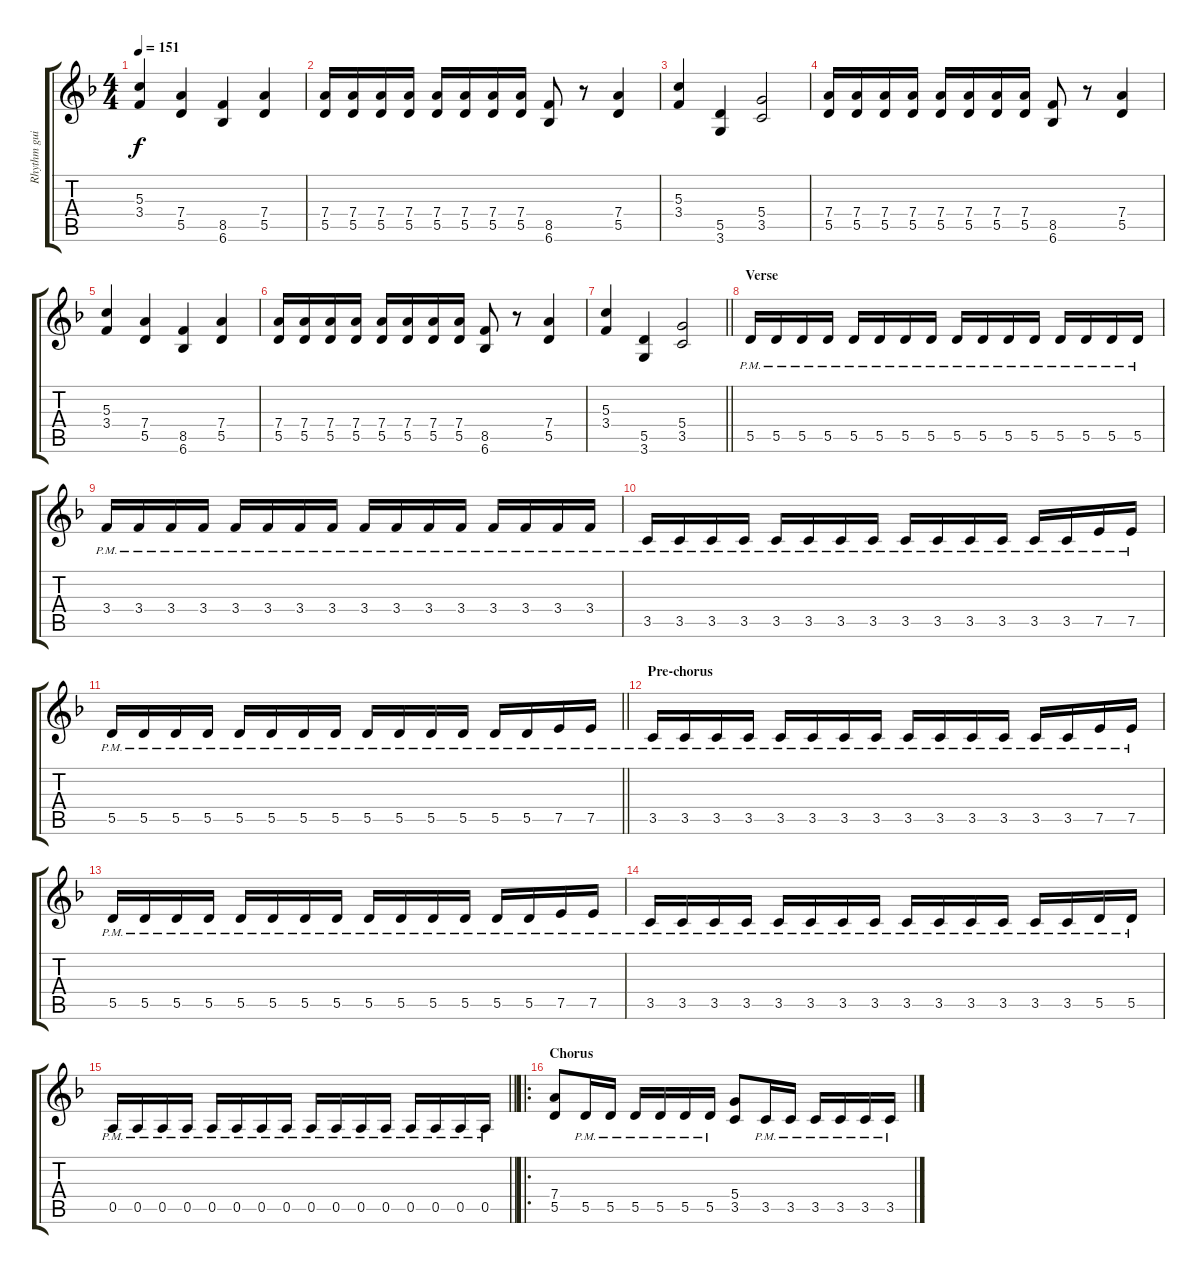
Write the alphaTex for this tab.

\track ("Rhythm guitar" "Rhythm gui") {instrument distortionguitar}
\staff {score tabs}
\tuning (E4 B3 G3 D3 A2 E2) {hide}
\ts (4 4)
\tempo 151
\clef g2
\ks dminor
(5.3 3.4).4{dy f} (7.4 5.5).4 (8.5 6.6).4 (7.4 5.5).4 |
(7.4 5.5).16 (7.4 5.5).16 (7.4 5.5).16 (7.4 5.5).16 (7.4 5.5).16 (7.4 5.5).16 (7.4 5.5).16 (7.4 5.5).16 (8.5 6.6).8 r.8 (7.4 5.5).4 |
(5.3 3.4).4 (5.5 3.6).4 (5.4 3.5).2 |
(7.4 5.5).16 (7.4 5.5).16 (7.4 5.5).16 (7.4 5.5).16 (7.4 5.5).16 (7.4 5.5).16 (7.4 5.5).16 (7.4 5.5).16 (8.5 6.6).8 r.8 (7.4 5.5).4 |
(5.3 3.4).4 (7.4 5.5).4 (8.5 6.6).4 (7.4 5.5).4 |
(7.4 5.5).16 (7.4 5.5).16 (7.4 5.5).16 (7.4 5.5).16 (7.4 5.5).16 (7.4 5.5).16 (7.4 5.5).16 (7.4 5.5).16 (8.5 6.6).8 r.8 (7.4 5.5).4 |
\barLineRight lightlight
(5.3 3.4).4 (5.5 3.6).4 (5.4 3.5).2 |
\section ("" "Verse")
5.5{pm}.16 5.5{pm}.16 5.5{pm}.16 5.5{pm}.16 5.5{pm}.16 5.5{pm}.16 5.5{pm}.16 5.5{pm}.16 5.5{pm}.16 5.5{pm}.16 5.5{pm}.16 5.5{pm}.16 5.5{pm}.16 5.5{pm}.16 5.5{pm}.16 5.5{pm}.16 |
3.4{pm}.16 3.4{pm}.16 3.4{pm}.16 3.4{pm}.16 3.4{pm}.16 3.4{pm}.16 3.4{pm}.16 3.4{pm}.16 3.4{pm}.16 3.4{pm}.16 3.4{pm}.16 3.4{pm}.16 3.4{pm}.16 3.4{pm}.16 3.4{pm}.16 3.4{pm}.16 |
3.5{pm}.16 3.5{pm}.16 3.5{pm}.16 3.5{pm}.16 3.5{pm}.16 3.5{pm}.16 3.5{pm}.16 3.5{pm}.16 3.5{pm}.16 3.5{pm}.16 3.5{pm}.16 3.5{pm}.16 3.5{pm}.16 3.5{pm}.16 7.5{pm}.16 7.5{pm}.16 |
\barLineRight lightlight
5.5{pm}.16 5.5{pm}.16 5.5{pm}.16 5.5{pm}.16 5.5{pm}.16 5.5{pm}.16 5.5{pm}.16 5.5{pm}.16 5.5{pm}.16 5.5{pm}.16 5.5{pm}.16 5.5{pm}.16 5.5{pm}.16 5.5{pm}.16 7.5{pm}.16 7.5{pm}.16 |
\section ("" "Pre-chorus")
3.5{pm}.16 3.5{pm}.16 3.5{pm}.16 3.5{pm}.16 3.5{pm}.16 3.5{pm}.16 3.5{pm}.16 3.5{pm}.16 3.5{pm}.16 3.5{pm}.16 3.5{pm}.16 3.5{pm}.16 3.5{pm}.16 3.5{pm}.16 7.5{pm}.16 7.5{pm}.16 |
5.5{pm}.16 5.5{pm}.16 5.5{pm}.16 5.5{pm}.16 5.5{pm}.16 5.5{pm}.16 5.5{pm}.16 5.5{pm}.16 5.5{pm}.16 5.5{pm}.16 5.5{pm}.16 5.5{pm}.16 5.5{pm}.16 5.5{pm}.16 7.5{pm}.16 7.5{pm}.16 |
3.5{pm}.16 3.5{pm}.16 3.5{pm}.16 3.5{pm}.16 3.5{pm}.16 3.5{pm}.16 3.5{pm}.16 3.5{pm}.16 3.5{pm}.16 3.5{pm}.16 3.5{pm}.16 3.5{pm}.16 3.5{pm}.16 3.5{pm}.16 5.5{pm}.16 5.5{pm}.16 |
\barLineRight lightlight
0.5{pm}.16 0.5{pm}.16 0.5{pm}.16 0.5{pm}.16 0.5{pm}.16 0.5{pm}.16 0.5{pm}.16 0.5{pm}.16 0.5{pm}.16 0.5{pm}.16 0.5{pm}.16 0.5{pm}.16 0.5{pm}.16 0.5{pm}.16 0.5{pm}.16 0.5{pm}.16 |
\ro
\section ("" "Chorus")
(7.4 5.5).8 5.5{pm}.16 5.5{pm}.16 5.5{pm}.16 5.5{pm}.16 5.5{pm}.16 5.5{pm}.16 (5.4 3.5).8 3.5{pm}.16 3.5{pm}.16 3.5{pm}.16 3.5{pm}.16 3.5{pm}.16 3.5{pm}.16
